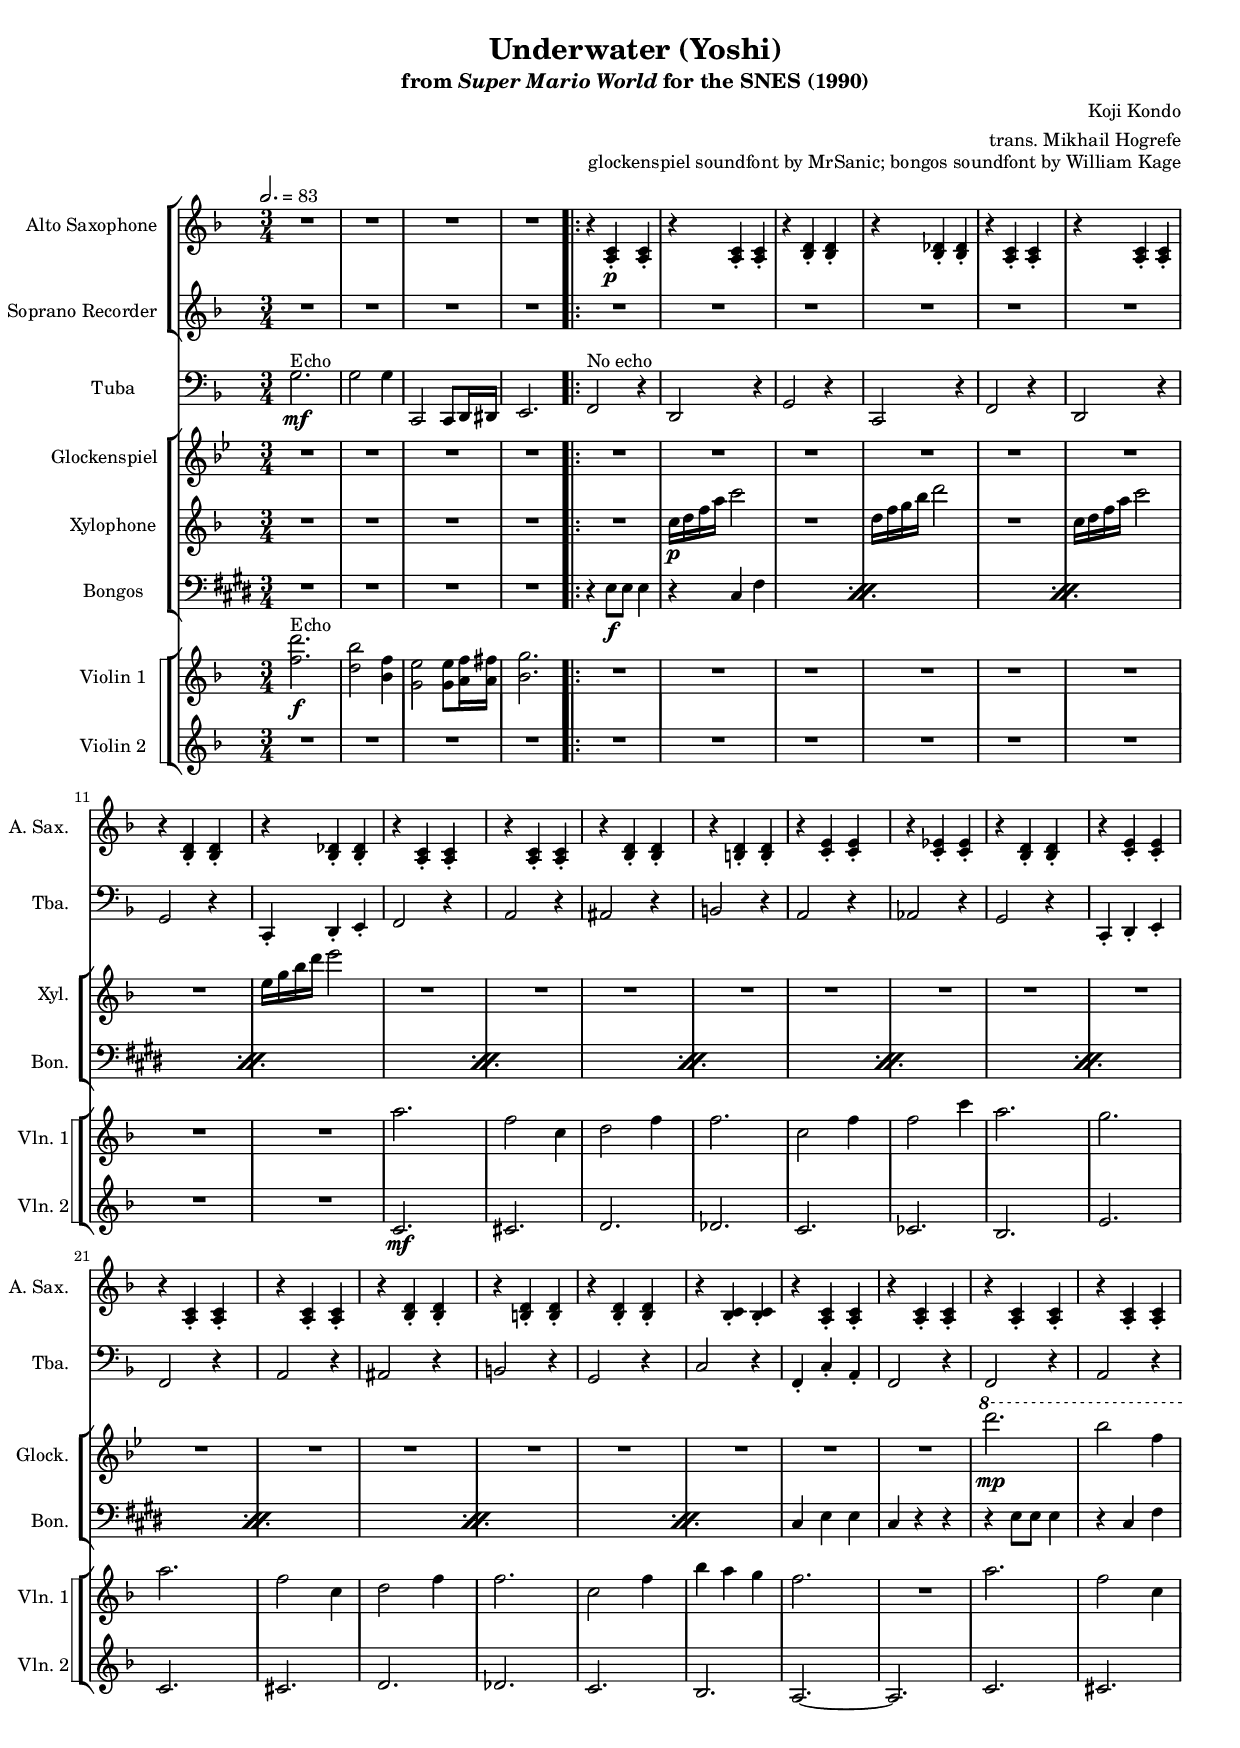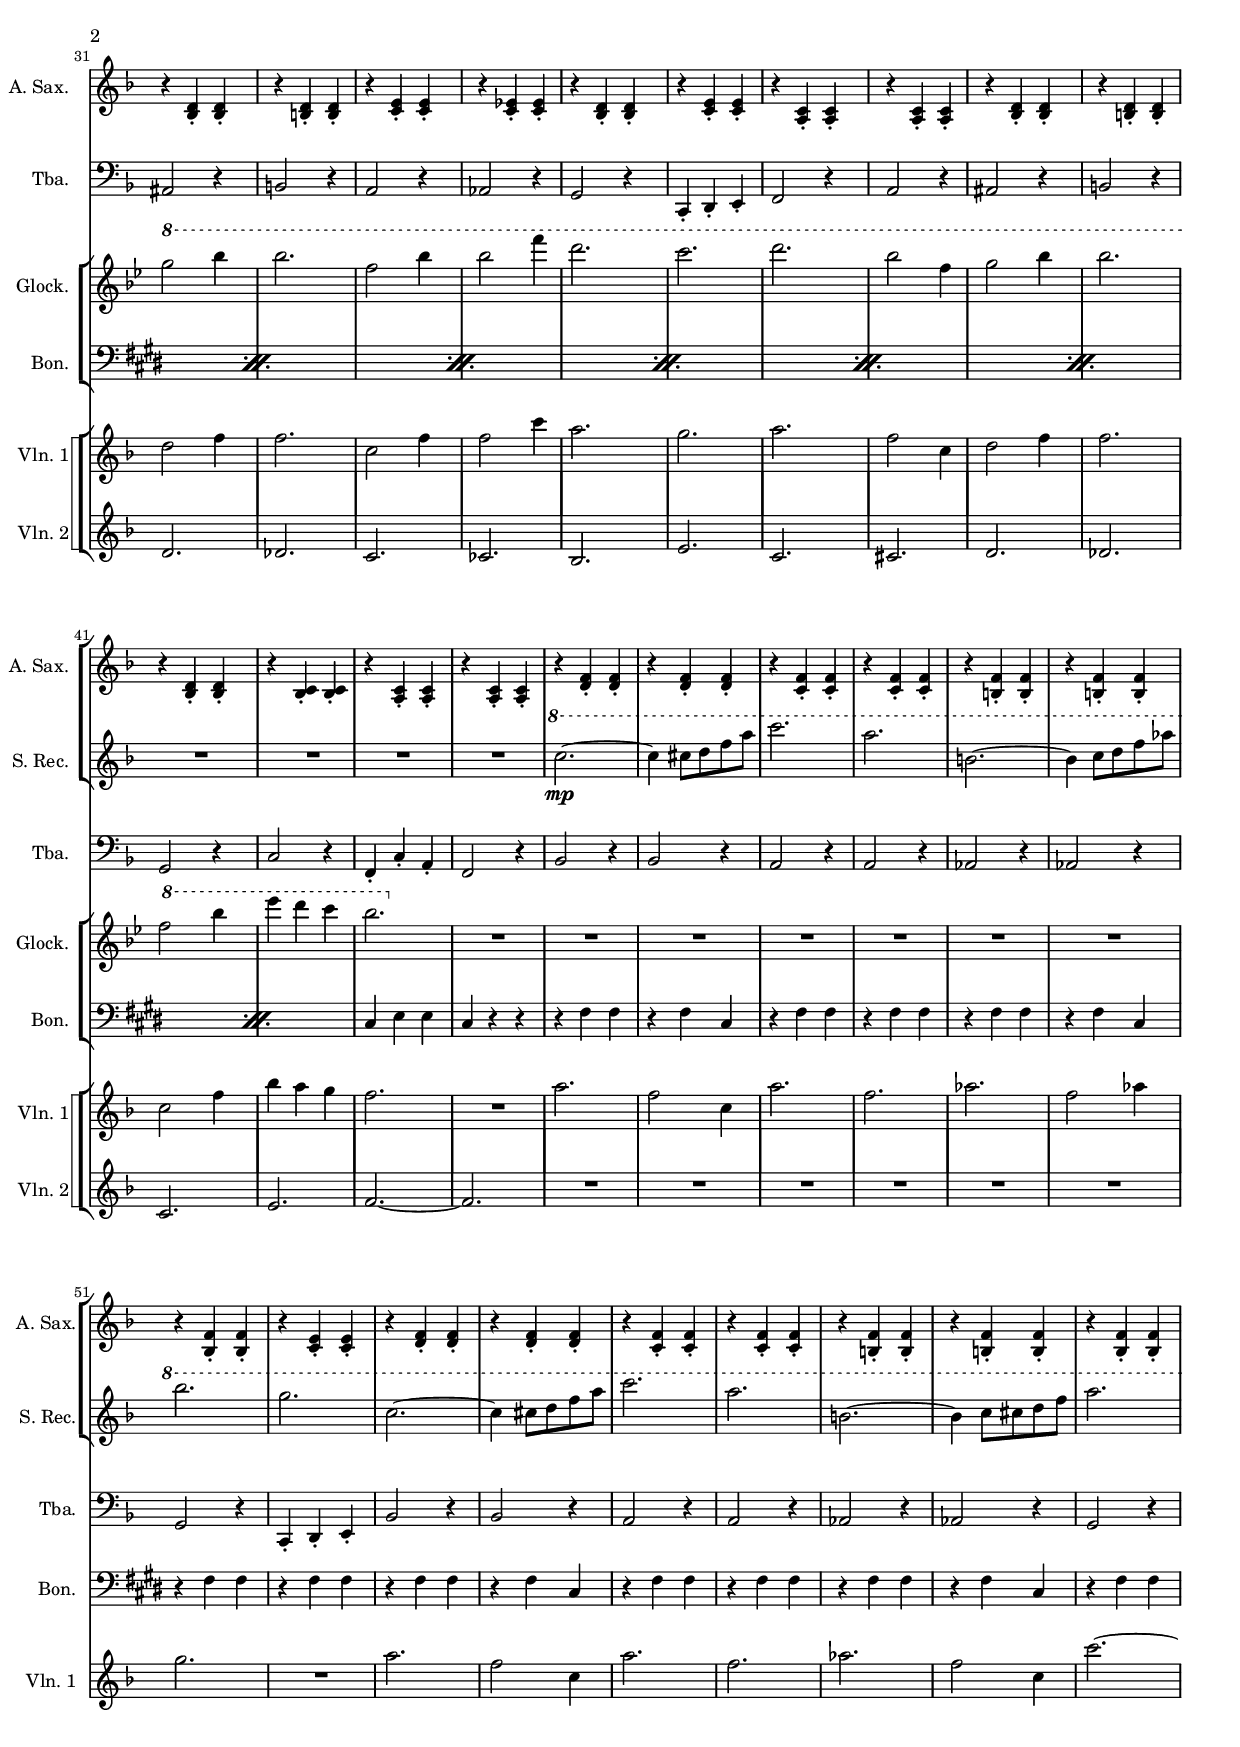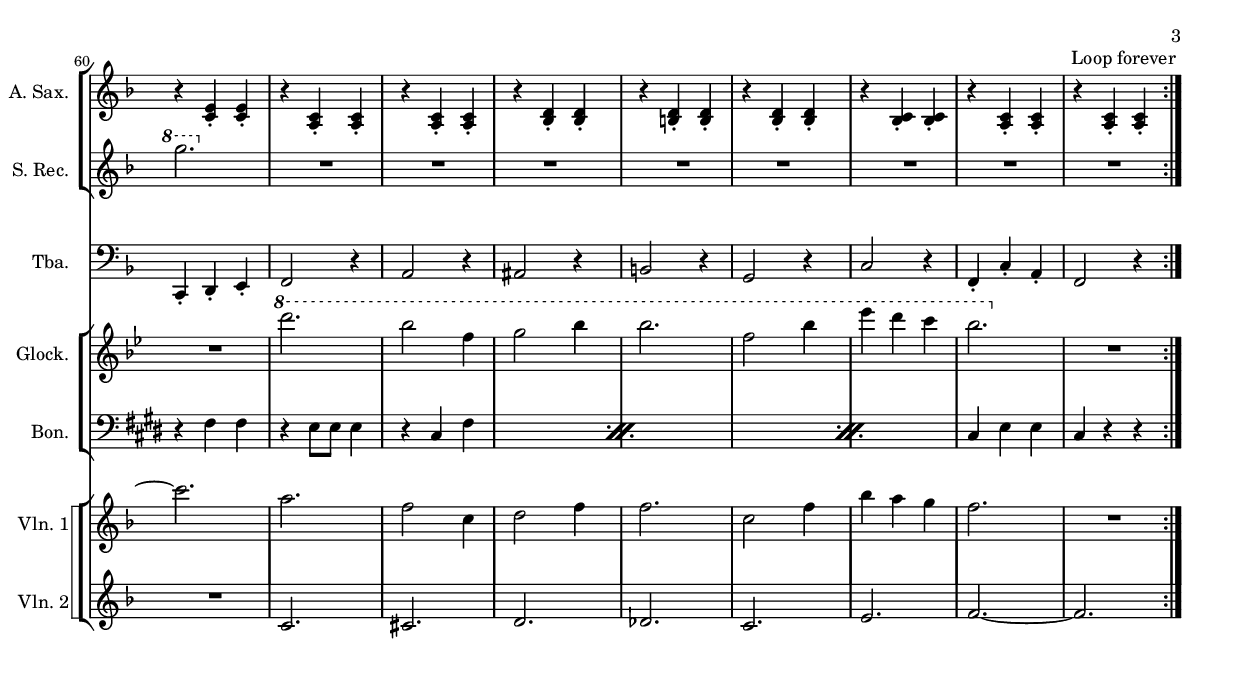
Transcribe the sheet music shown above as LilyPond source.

\version "2.22.0"
#(set-global-staff-size 16)

\paper {
  left-margin = 0.6\in
}

\book {
    \header {
        title = "Underwater (Yoshi)"
        subtitle = \markup { "from" {\italic "Super Mario World"} "for the SNES (1990)" }
        composer = "Koji Kondo"
        arranger = "trans. Mikhail Hogrefe"
        opus = "glockenspiel soundfont by MrSanic; bongos soundfont by William Kage"
    }

    \score {
        {
            <<
                \new StaffGroup <<
                    \new Staff \relative c' {                 
                        \set Staff.instrumentName = "Alto Saxophone"
                        \set Staff.shortInstrumentName = "A. Sax."  
\key f \major 
\time 3/4
\tempo 2.=83
R2.*4
                        \repeat volta 2 {
r4 <a c>4-.\p 4-. |
r4 <a c>4-. 4-. |
r4 <bes d>4-. 4-. 
r4 <bes des>4-. 4-. |
r4 <a c>4-. 4-. |
r4 <a c>4-. 4-. |
r4 <bes d>4-. 4-. 
r4 <bes des>4-. 4-. |
r4 <a c>4-. 4-. |
r4 <a c>4-. 4-. |
r4 <bes d>4-. 4-. |
r4 <b d>4-. 4-. |
r4 <c e>4-. 4-. |
r4 <c ees>4-. 4-. |
r4 <bes d>4-. 4-. |
r4 <c e>4-. 4-. |
r4 <a c>4-. 4-. |
r4 <a c>4-. 4-. |
r4 <bes d>4-. 4-. |
r4 <b d>4-. 4-. |
r4 <bes d>4-. 4-. |
r4 <bes c>4-. 4-. |
r4 <a c>4-. 4-. |
r4 <a c>4-. 4-. |
r4 <a c>4-. 4-. |
r4 <a c>4-. 4-. |
r4 <bes d>4-. 4-. |
r4 <b d>4-. 4-. |
r4 <c e>4-. 4-. |
r4 <c ees>4-. 4-. |
r4 <bes d>4-. 4-. |
r4 <c e>4-. 4-. |
r4 <a c>4-. 4-. |
r4 <a c>4-. 4-. |
r4 <bes d>4-. 4-. |
r4 <b d>4-. 4-. |
r4 <bes d>4-. 4-. |
r4 <bes c>4-. 4-. |
r4 <a c>4-. 4-. |
r4 <a c>4-. 4-. |
r4 <d f>4-. 4-. |
r4 <d f>4-. 4-. |
r4 <c f>4-. 4-. |
r4 <c f>4-. 4-. |
r4 <b f'>4-. 4-. |
r4 <b f'>4-. 4-. |
r4 <bes f'>4-. 4-. |
r4 <c e>4-. 4-. |
r4 <d f>4-. 4-. |
r4 <d f>4-. 4-. |
r4 <c f>4-. 4-. |
r4 <c f>4-. 4-. |
r4 <b f'>4-. 4-. |
r4 <b f'>4-. 4-. |
r4 <bes f'>4-. 4-. |
r4 <c e>4-. 4-. |
r4 <a c>4-. 4-. |
r4 <a c>4-. 4-. |
r4 <bes d>4-. 4-. |
r4 <b d>4-. 4-. |
r4 <bes d>4-. 4-. |
r4 <bes c>4-. 4-. |
r4 <a c>4-. 4-. |
r4 <a c>4-. 4-. |
                        }
\once \override Score.RehearsalMark.self-alignment-X = #RIGHT
\mark \markup { \fontsize #-2 "Loop forever" }
                    }

                    \new Staff \relative c''' {                 
                        \set Staff.instrumentName = "Soprano Recorder"
                        \set Staff.shortInstrumentName = "S. Rec."  
\key f \major 
R2.*4

R2.*40
\ottava #1
c2.\mp ~ |
c4 cis8 d f a |
c2. |
a2. |
b,2. ~ |
b4 c8 d f aes |
bes2. |
g2. |
c,2. ~ |
c4 cis8 d f a |
c2. |
a2. |
b,2. ~ |
b4 c8 cis d f |
a2. |
g2. |
\ottava #0
R2.*8
                    }
                >>

                \new Staff \relative c' {                 
                    \set Staff.instrumentName = "Tuba"
                    \set Staff.shortInstrumentName = "Tba."  
\key f \major 
\clef bass
g2.\mf^\markup{Echo} |
g2 g4 |
c,,2 c8 d16 dis |
e2. |

f2^\markup{"No echo"} r4 |
d2 r4 |
g2 r4 |
c,2 r4 |
f2 r4 |
d2 r4 |
g2 r4 |
c,4-. d-. e-. |
f2 r4 |
a2 r4 |
ais2 r4 |
b2 r4 |
a2 r4 |
aes2 r4 |
g2 r4 |
c,4-. d-. e-. |
f2 r4 |
a2 r4 |
ais2 r4 |
b2 r4 |
g2 r4 |
c2 r4 |
f,4-. c'-. a-. |
f2 r4 |
f2 r4 |
a2 r4 |
ais2 r4 |
b2 r4 |
a2 r4 |
aes2 r4 |
g2 r4 |
c,4-. d-. e-. |
f2 r4 |
a2 r4 |
ais2 r4 |
b2 r4 |
g2 r4 |
c2 r4 |
f,4-. c'-. a-. |
f2 r4 |
bes2 r4 |
bes2 r4 |
a2 r4 |
a2 r4 |
aes2 r4 |
aes2 r4 |
g2 r4 |
c,4-. d-. e-. |
bes'2 r4 |
bes2 r4 |
a2 r4 |
a2 r4 |
aes2 r4 |
aes2 r4 |
g2 r4 |
c,4-. d-. e-. |
f2 r4 |
a2 r4 
ais2 r4 |
b2 r4 |
g2 r4 |
c2 r4 |
f,4-. c'-. a-. |
f2 r4 |
                }

                \new StaffGroup <<
                    \new Staff \relative c'''' {                 
                        \set Staff.instrumentName = "Glockenspiel"
                        \set Staff.shortInstrumentName = "Glock."  
\key bes \major 
R2.*4

R2.*24
\ottava #1
d2.\mp |
bes2 f4 |
g2 bes4 |
bes2. |
f2 bes4 |
bes2 f'4 |
d2. |
c2. |
d2. |
bes2 f4 |
g2 bes4 |
bes2. |
f2 bes4 |
ees4 d c |
bes2. |
\ottava #0
R2.*17
\ottava #1
d2. |
bes2 f4 |
g2 bes4 |
bes2. |
f2 bes4 |
ees4 d c |
bes2. |
\ottava #0
R2. |
                    }

                    \new Staff \relative c'' {                 
                        \set Staff.instrumentName = "Xylophone"
                        \set Staff.shortInstrumentName = "Xyl."  
\key f \major 
R2.*4

R2. |
c16\p d f a c2 |
R2. |
d,16 f g bes d2 |
R2. |
c,16 d f a c2 |
R2. |
e,16 g bes d e2 |
R2.*56
                    }

                    \new Staff \relative c {                 
                        \set Staff.instrumentName = "Bongos"
                        \set Staff.shortInstrumentName = "Bon."  
\key e \major
\clef bass
R2.*4
\repeat percent 11 {
r4 e8\f e e4 |
r4 cis fis |
}
cis4 e e |
cis4 r r |
\repeat percent 7 {
r4 e8 e e4 |
r4 cis fis |
}
cis4 e e |
cis4 r r |
r4 fis fis |
r4 fis cis |
r4 fis fis |
r4 fis fis |
r4 fis fis |
r4 fis cis |
r4 fis fis |
r4 fis fis |
r4 fis fis |
r4 fis cis |
r4 fis fis |
r4 fis fis |
r4 fis fis |
r4 fis cis |
r4 fis fis |
r4 fis fis |
\repeat percent 3 {
r4 e8 e e4 |
r4 cis fis |
}
cis4 e e |
cis4 r r |
                    }
                >>

                \new StaffGroup <<
                    \new StaffGroup <<
                        \set StaffGroup.systemStartDelimiter = #'SystemStartSquare
                        \new Staff \relative c'' {                 
                            \set Staff.instrumentName = "Violin 1"
                            \set Staff.shortInstrumentName = "Vln. 1"  
\key f \major 
<f d'>2.\f^\markup{Echo} |
<d bes'>2 <bes f'>4 |
<g e'>2 8 <a f'>16 <a fis'> |
<bes g'>2.

R2.*8
a'2. |
f2 c4 |
d2 f4 |
f2. |
c2 f4 |
f2 c'4 |
a2. |
g2. |
a2. |
f2 c4 |
d2 f4 |
f2. |
c2 f4 |
bes4 a g |
f2. |
R2. |
a2. |
f2 c4 |
d2 f4 |
f2. |
c2 f4 |
f2 c'4 |
a2. |
g2. |
a2. |
f2 c4 |
d2 f4 |
f2. |
c2 f4 |
bes4 a g |
f2. |
R2. |
a2. |
f2 c4 |
a'2. |
f2. |
aes2. |
f2 aes4 |
g2. |
R2. |
a2. |
f2 c4 |
a'2. |
f2. |
aes2. |
f2 c4 |
c'2. ~ |
c2. |
a2. |
f2 c4 |
d2 f4 |
f2. |
c2 f4 |
bes4 a g |
f2. |
R2. |
                        }

                        \new Staff \relative c' {                 
                            \set Staff.instrumentName = "Violin 2"
                            \set Staff.shortInstrumentName = "Vln. 2"  
\key f \major 
R2.*4

R2.*8
c2.\mf |
cis2. |
d2. |
des2. |
c2. |
ces2. |
bes2. |
e2. |
c2. |
cis2. |
d2. |
des2. |
c2. |
bes2. |
a2. ~ |
a2. |
c2. |
cis2. |
d2. |
des2. |
c2. |
ces2. |
bes2. |
e2. |
c2. |
cis2. |
d2. |
des2. |
c2. |
e2. |
f2. ~ |
f2. |
R2.*16
c2. |
cis2. |
d2. |
des2. |
c2. |
e2. |
f2. ~ |
f2. |
                        }
                    >>
                >>
            >>
        }
        \layout {
            \context {
                \Staff
                \RemoveEmptyStaves
            }
            \context {
                \DrumStaff
                \RemoveEmptyStaves
            }
        }
    }
}
